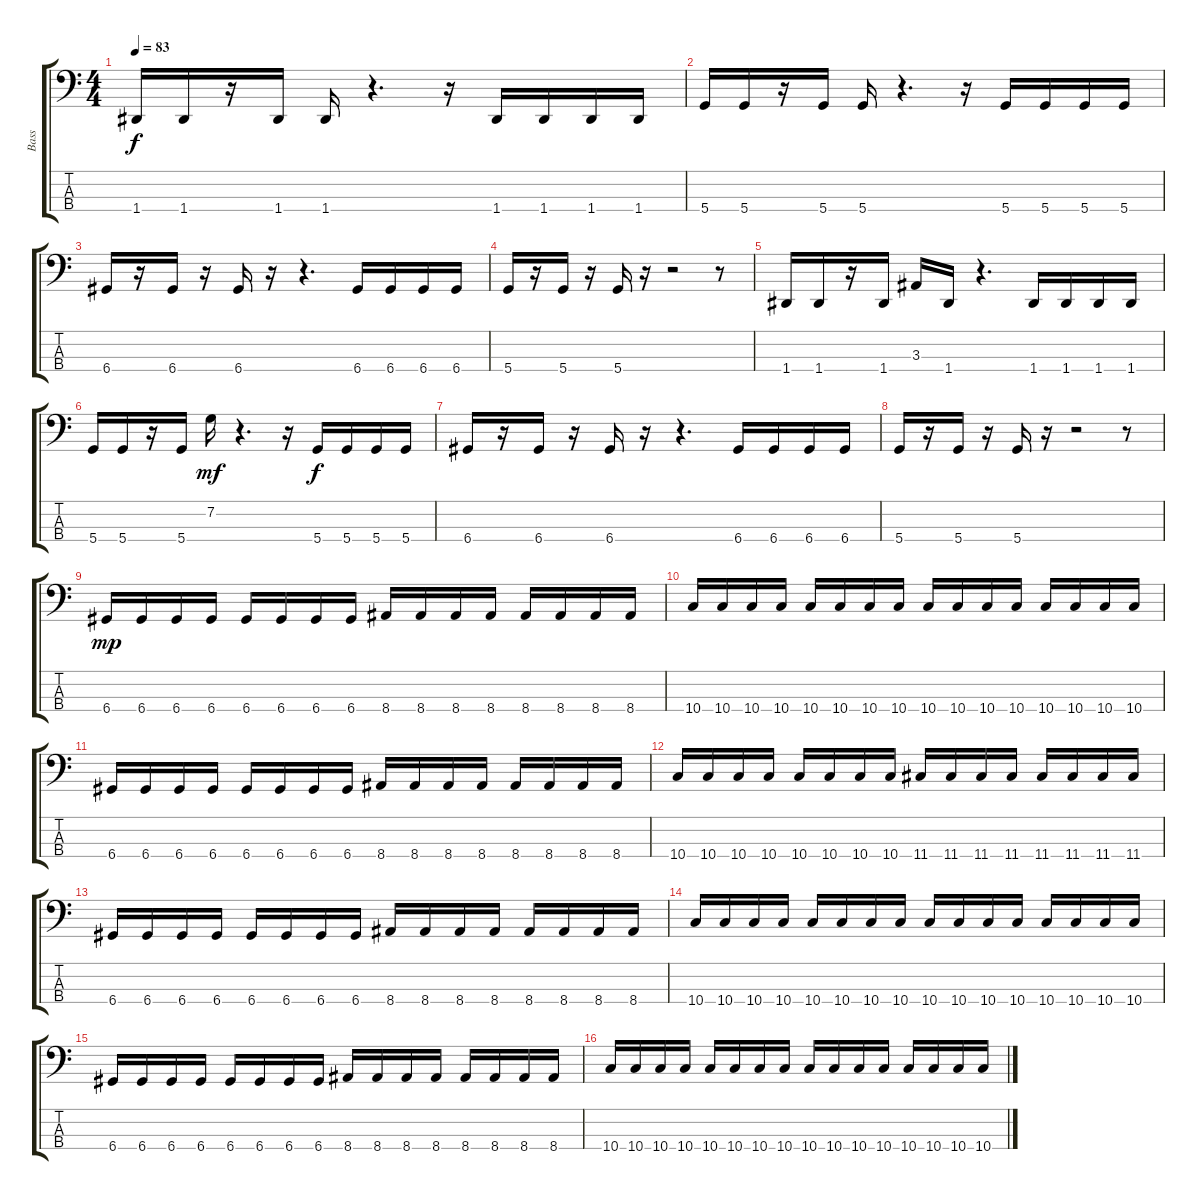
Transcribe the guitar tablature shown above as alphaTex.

\track ("Bass" "Bass") {instrument electricbasspick}
\staff {score tabs}
\tuning (F2 C2 G1 D1) {hide}
\ts (4 4)
\tempo 83
\clef f4
\ks c
1.4.16{dy f} 1.4.16 r.16 1.4.16 1.4.16 r.4{d} r.16 1.4.16 1.4.16 1.4.16 1.4.16 |
5.4.16 5.4.16 r.16 5.4.16 5.4.16 r.4{d} r.16 5.4.16 5.4.16 5.4.16 5.4.16 |
6.4.16 r.16 6.4.16 r.16 6.4.16 r.16 r.4{d} 6.4.16 6.4.16 6.4.16 6.4.16 |
5.4.16 r.16 5.4.16 r.16 5.4.16 r.16 r.2 r.8 |
1.4.16 1.4.16 r.16 1.4.16 3.3.16 1.4.16 r.4{d} 1.4.16 1.4.16 1.4.16 1.4.16 |
5.4.16 5.4.16 r.16 5.4.16 7.2.16{dy mf} r.4{d} r.16 5.4.16{dy f} 5.4.16 5.4.16 5.4.16 |
6.4.16 r.16 6.4.16 r.16 6.4.16 r.16 r.4{d} 6.4.16 6.4.16 6.4.16 6.4.16 |
5.4.16 r.16 5.4.16 r.16 5.4.16 r.16 r.2 r.8 |
6.4.16{dy mp} 6.4.16 6.4.16 6.4.16 6.4.16 6.4.16 6.4.16 6.4.16 8.4.16 8.4.16 8.4.16 8.4.16 8.4.16 8.4.16 8.4.16 8.4.16 |
10.4.16 10.4.16 10.4.16 10.4.16 10.4.16 10.4.16 10.4.16 10.4.16 10.4.16 10.4.16 10.4.16 10.4.16 10.4.16 10.4.16 10.4.16 10.4.16 |
6.4.16 6.4.16 6.4.16 6.4.16 6.4.16 6.4.16 6.4.16 6.4.16 8.4.16 8.4.16 8.4.16 8.4.16 8.4.16 8.4.16 8.4.16 8.4.16 |
10.4.16 10.4.16 10.4.16 10.4.16 10.4.16 10.4.16 10.4.16 10.4.16 11.4.16 11.4.16 11.4.16 11.4.16 11.4.16 11.4.16 11.4.16 11.4.16 |
6.4.16 6.4.16 6.4.16 6.4.16 6.4.16 6.4.16 6.4.16 6.4.16 8.4.16 8.4.16 8.4.16 8.4.16 8.4.16 8.4.16 8.4.16 8.4.16 |
10.4.16 10.4.16 10.4.16 10.4.16 10.4.16 10.4.16 10.4.16 10.4.16 10.4.16 10.4.16 10.4.16 10.4.16 10.4.16 10.4.16 10.4.16 10.4.16 |
6.4.16 6.4.16 6.4.16 6.4.16 6.4.16 6.4.16 6.4.16 6.4.16 8.4.16 8.4.16 8.4.16 8.4.16 8.4.16 8.4.16 8.4.16 8.4.16 |
10.4.16 10.4.16 10.4.16 10.4.16 10.4.16 10.4.16 10.4.16 10.4.16 10.4.16 10.4.16 10.4.16 10.4.16 10.4.16 10.4.16 10.4.16 10.4.16
